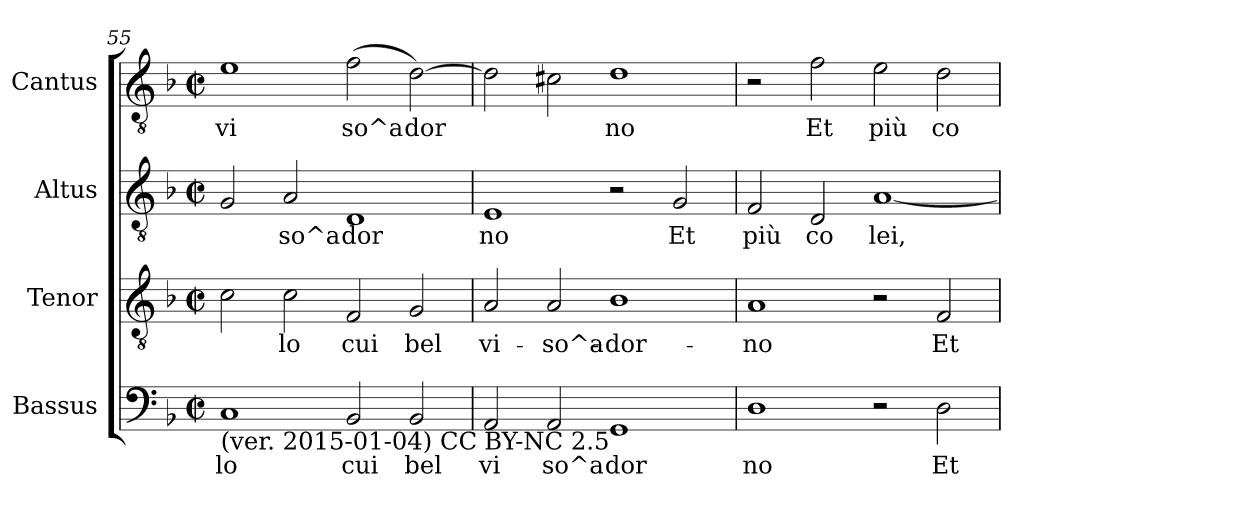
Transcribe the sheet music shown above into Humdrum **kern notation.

**kern	**text	**kern	**text	**kern	**text	**kern	**text
*part4	*part4	*part3	*part3	*part2	*part2	*part1	*part1
*staff4	*staff4	*staff3	*staff3	*staff2	*staff2	*staff1	*staff1
*I"Bassus	*	*I"Tenor	*	*I"Altus	*	*I"Cantus	*
*I'Bassus	*	*I'Tenor	*	*I'Altus	*	*I'Cantus	*
*clefF4	*	*clefGv2	*	*clefGv2	*	*clefGv2	*
*k[b-]	*	*k[b-]	*	*k[b-]	*	*k[b-]	*
*F:	*	*F:	*	*F:	*	*F:	*
*M2/2	*	*M2/2	*	*M2/2	*	*M2/2	*
*met(c|)	*	*met(c|)	*	*met(c|)	*	*met(c|)	*
=55	=55	=55	=55	=55	=55	=55	=55
!LO:TX:b:t=(ver. 2015-01-04) CC	!	!	!	!	!	!	!
!	!LO:LY:b:cj	!	!LO:LY:b:cj	!	!LO:LY:b:cj	!	!LO:LY:b:cj
1C	lo	2c\	.	2G/	.	1e	vi
!	!	!	!LO:LY:b:cj	!	!LO:LY:b:cj	!	!
.	.	2c\	lo	2A/	so^a	.	.
!	!LO:LY:b:cj	!	!LO:LY:b:cj	!	!LO:LY:b:cj	!	!LO:LY:b:cj
2BB-/	cui	2F/	cui	1D	dor	(<2f\	so^a
!	!LO:LY:b:cj	!	!LO:LY:b:cj	!	!	!	!LO:LY:b:cj
2BB-/	bel	2G/	bel	.	.	[>2d\)	dor
=56	=56	=56	=56	=56	=56	=56	=56
!LO:TX:b:t=BY-NC 2.5	!	!	!	!	!	!	!
!	!LO:LY:b:cj	!	!LO:LY:b:cj	!	!LO:LY:b:cj	!	!LO:LY:b:cj
2AA/	vi	2A/	vi-	1E	no	2d\]	.
!	!LO:LY:b:cj	!	!LO:LY:b:cj	!	!	!	!LO:LY:b:cj
2AA/	so^a	2A/	-so^a-	.	.	2c#\	.
!	!LO:LY:b:cj	!	!LO:LY:b:cj	!	!	!	!LO:LY:b:cj
1GG	dor	1B-	-dor-	2r	.	1d	no
!	!	!	!	!	!LO:LY:b:cj	!	!
.	.	.	.	2G/	Et	.	.
!!LO:PB:g=z
=57	=57	=57	=57	=57	=57	=57	=57
!	!LO:LY:b:cj	!	!LO:LY:b:cj	!	!LO:LY:b:cj	!	!
1D	no	1A	-no	2F/	più	2r	.
!	!	!	!	!	!LO:LY:b:cj	!	!LO:LY:b:cj
.	.	.	.	2D/	co	2f\	Et
!	!	!	!	!	!LO:LY:b:cj	!	!LO:LY:b:cj
2r	.	2r	.	[<1A	lei,	2e\	più
!	!LO:LY:b:cj	!	!LO:LY:b:cj	!	!	!	!LO:LY:b:cj
2D\	Et	2F/	Et	.	.	2d\	co-
=	=	=	=	=	=	=	=
*-	*-	*-	*-	*-	*-	*-	*-
